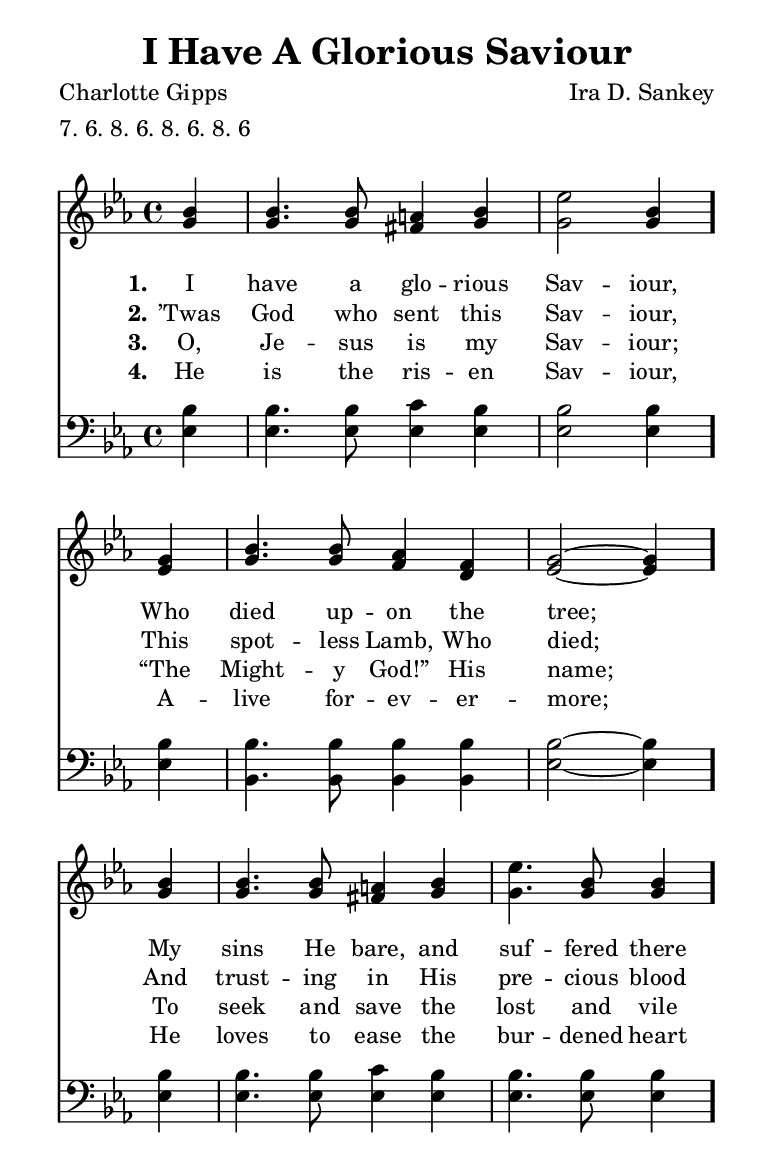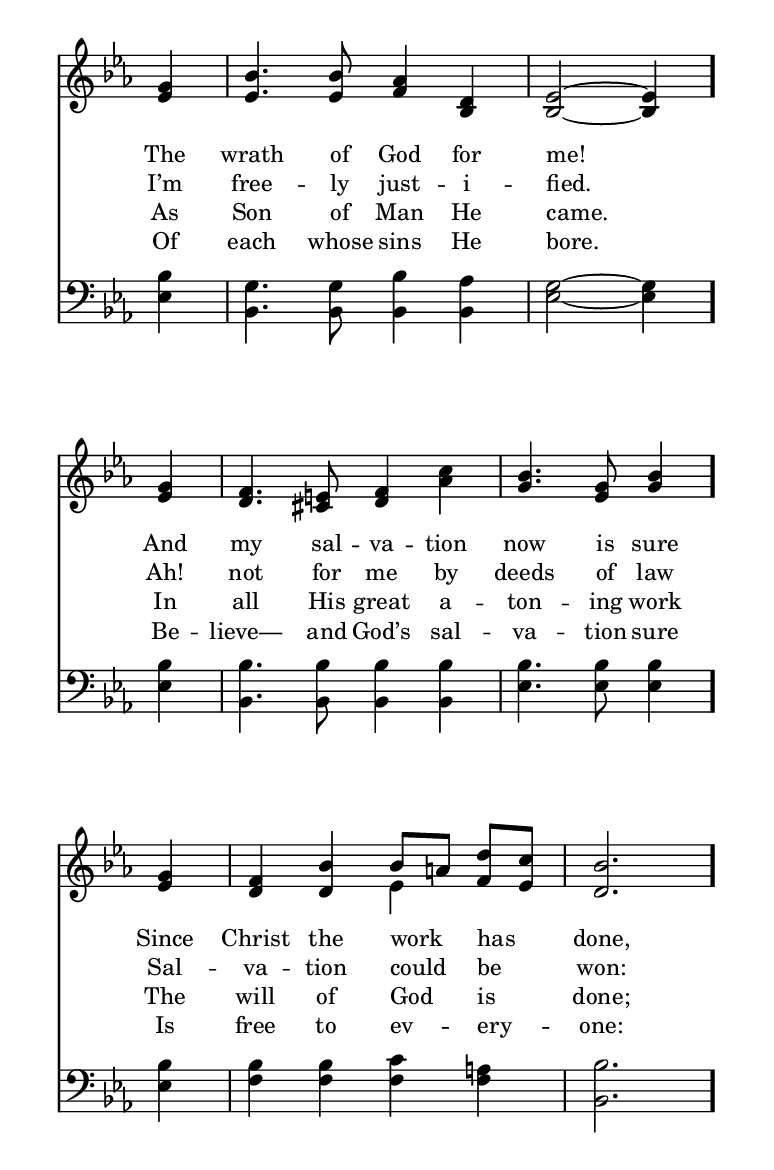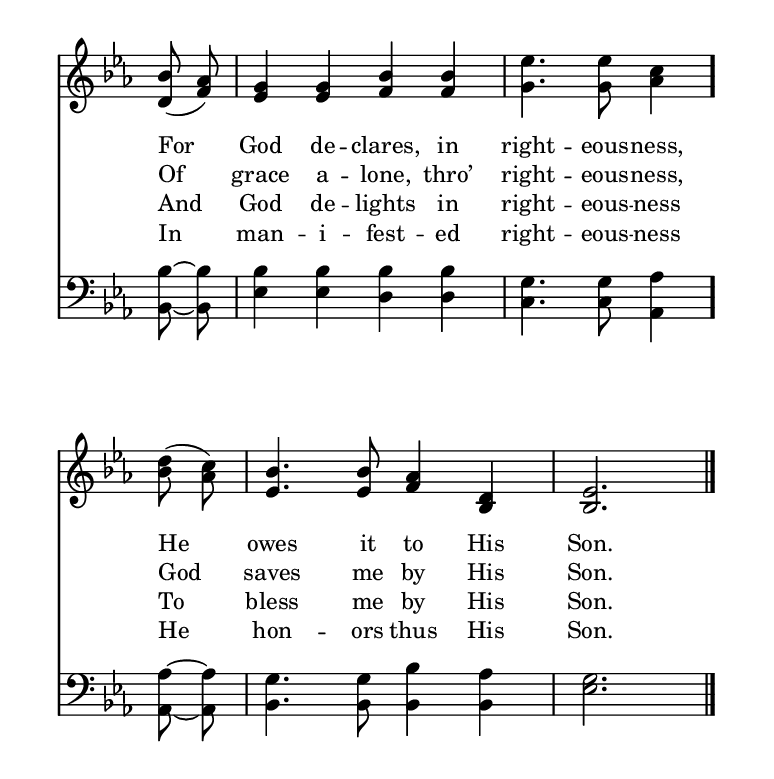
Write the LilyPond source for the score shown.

\include "common/global.ily"
\paper {
  \include "common/paper.ily"
  %ragged-bottom = ##t
  %ragged-last-bottom = ##t
  %systems-per-page = ##f
  %page-count = ##f
}

\header{
  hymnnumber = "95"
  title = "I Have A Glorious Saviour"
  tunename = "Beneath the Cross of Jesus"
  meter = "7. 6. 8. 6. 8. 6. 8. 6"
  poet = "Charlotte Gipps"
  composer = "Ira D. Sankey"
  %copyright = ""
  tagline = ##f
}

% for fermata in MIDI
ta = { \tempo 4=90 }
tb = { \tempo 4=45 }

patternAA = { c4 | c4. c8 c4 c4 | c2 c4 }
patternAB = { c4 | c4. c8 c4 c4 | c4. c8 c4 }
patternAC = { c8 c8 | c4 c4 c4 c4 | c4. c8 c4 }

patternBA = { c4 | c4. c8 c4 c4 | c2 ~ c4 }
patternBB = { c4 | c4 c4 c8[ c8] c8[ c8] | c2. }
patternBC = { c4 | c4 c4 c4      c8[ c8] | c2. }
patternBD = { c4 | c4 c4 c4      c4      | c2. }
patternBE = { c8 c8 | c4. c8 c4 c4 | c2. }

global = {
  \include "common/overrides.ily"
  %\override Staff.TimeSignature.style = #'numbered
  \time 4/4
  \override Score.MetronomeMark.transparent = ##t % hide all fermata changes too
  \ta
  \key ees \major
  \partial 4
  \autoBeamOff
}

notesSoprano = {
\global
\relative c'' {

  \changePitch \patternAA { bes | bes bes a bes | ees bes }
  \changePitch \patternBA { g | bes bes aes f | g g }
  \changePitch \patternAB { bes | bes bes a bes | ees bes bes }
  \changePitch \patternBA { g | bes bes aes d, | ees ees }

  \changePitch \patternAB { g | f e f c' | bes g bes }
  \changePitch \patternBB { g | f bes bes a d c | bes }
  \changePitch \patternAC { bes( aes) | g g bes bes | ees ees c }
  \changePitch \patternBE { d( c) | bes bes aes d, | ees }

  \bar "|."

}
}

notesAlto = {
\global
\relative e' {

  \changePitch \patternAA { g | g g fis g | g g }
  \changePitch \patternBA { ees | g g f d | ees ees }
  \changePitch \patternAB { g | g g fis g | g g g }
  \changePitch \patternBA { ees | ees ees f bes, | bes bes }

  \changePitch \patternAB { ees | d cis d aes' | g ees g }
  \changePitch \patternBC { ees | d d ees f ees | d }
  \changePitch \patternAC { d( f) | ees ees f f | g g aes }
  \changePitch \patternBE { bes( aes) | ees ees f bes, | bes }

}
}

notesTenor = {
\global
\relative a {

  \changePitch \patternAA { bes | bes bes c bes | bes bes }
  \changePitch \patternBA { bes | bes bes bes bes | bes bes }
  \changePitch \patternAB { bes | bes bes c bes | bes bes bes }
  \changePitch \patternBA { bes | g g bes aes | g g }

  \changePitch \patternAB { bes | bes bes bes bes | bes bes bes }
  \changePitch \patternBD { bes | bes bes c a | bes }
  \changePitch \patternAC { bes ~ bes | bes bes bes bes | g g aes }
  \changePitch \patternBE { aes ~ aes | g g bes aes g }

}
}

notesBass = {
\global
\relative f {

  \changePitch \patternAA { ees | ees ees ees ees | ees ees }
  \changePitch \patternBA { ees | bes bes bes bes | ees ees }
  \changePitch \patternAB { ees | ees ees ees ees | ees ees ees }
  \changePitch \patternBA { ees | bes bes bes bes | ees ees }

  \changePitch \patternAB { ees | bes bes bes bes | ees ees ees }
  \changePitch \patternBD { ees | f f f f | bes, }
  \changePitch \patternAC { bes ~ bes | ees ees d d | c c aes }
  \changePitch \patternBE { aes ~ aes | bes bes bes bes | ees }

}
}

wordsA = \lyricmode {
\set stanza = "1."

I have a glo -- rious Sav -- iour, \bar "."
Who died up -- on the tree; \bar "." \break
My sins He bare, and suf -- fered there \bar "."
The wrath of God for me! \bar "." \break
And my sal -- va -- tion now is sure \bar "."
Since Christ the work has done, \bar "." \break
For God de -- clares, in right -- eous -- ness, \bar "."
He owes it to His Son. \bar "." \break

}

wordsB = \lyricmode {
\set stanza = "2."

’Twas God who sent this Sav -- iour,
This spot -- less Lamb, Who died;
And trust -- ing in His pre -- cious blood
I’m free -- ly just -- i -- fied.
Ah! not for me by deeds of law
Sal -- va -- tion could be won:
Of grace a -- lone, thro’ right -- eous -- ness,
God saves me by His Son.

}

wordsC = \lyricmode {
\set stanza = "3."

O, Je -- sus is my Sav -- iour;
“The Might -- y God!” His name;
To seek and save the lost and vile
As Son of Man He came.
In all His great a -- ton -- ing work
The will of God is done;
And God de -- lights in right -- eous -- ness
To bless me by His Son.

}

wordsD = \lyricmode {
\set stanza = "4."

He is the ris -- en Sav -- iour,
A -- live for -- ev -- er -- more;
He loves to ease the bur -- dened heart
Of each whose sins He bore.
Be -- lieve— and God’s sal -- va -- tion sure
Is free to ev -- ery -- one:
In man -- i -- fest -- ed right -- eous -- ness
He hon -- ors thus His Son.

}

\score {
  \context ChoirStaff <<
    \context Staff = upper <<
      \set ChoirStaff.systemStartDelimiter = #'SystemStartBar
      \set ChoirStaff.printPartCombineTexts = ##f
      \partcombine #'(2 . 9) \notesSoprano \notesAlto
      \context NullVoice = sopranos { \voiceOne << \notesSoprano >> }
      \context NullVoice = altos { \voiceTwo << \notesAlto >> }
      \context Lyrics = one   \lyricsto sopranos \wordsA
      \context Lyrics = two   \lyricsto sopranos \wordsB
      \context Lyrics = three \lyricsto sopranos \wordsC
      \context Lyrics = four  \lyricsto sopranos \wordsD
    >>
    \context Staff = men <<
      \clef bass
      \set ChoirStaff.printPartCombineTexts = ##f
      \partcombine #'(2 . 9) \notesTenor \notesBass
      \context NullVoice = tenors { \voiceOne << \notesTenor >> }
      \context NullVoice = basses { \voiceTwo << \notesBass >> }
    >>
  >>
  \layout {
    \include "common/layout.ily"
  }
  \midi{
    \include "common/midi.ily"
  }
}

\version "2.19.49"  % necessary for upgrading to future LilyPond versions.

% vi:set et ts=2 sw=2 ai nocindent syntax=lilypond:
